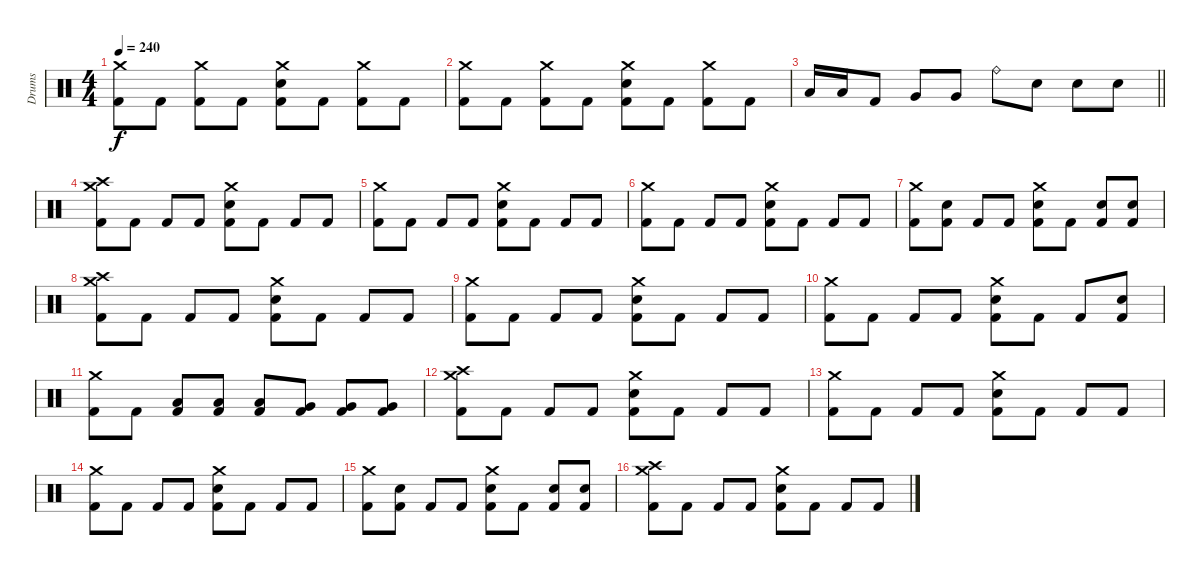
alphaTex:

\track ("Drums" "Drums") {instrument percussion}
\staff {score}
\articulation defaults
\ts (4 4)
\tempo 240
\clef neutral
\ks c
("Crash medium (hit)" "Kick (hit) 2").8{dy f} "Kick (hit) 2".8 ("Crash medium (hit)" "Kick (hit) 2").8 "Kick (hit) 2".8 ("Crash medium (hit)" "Electric Snare (hit)" "Kick (hit) 2").8 "Kick (hit) 2".8 ("Crash medium (hit)" "Kick (hit) 2").8 "Kick (hit) 2".8 |
("Crash medium (hit)" "Kick (hit) 2").8 "Kick (hit) 2".8 ("Crash medium (hit)" "Kick (hit) 2").8 "Kick (hit) 2".8 ("Crash medium (hit)" "Electric Snare (hit)" "Kick (hit) 2").8 "Kick (hit) 2".8 ("Crash medium (hit)" "Kick (hit) 2").8 "Kick (hit) 2".8 |
\barLineRight lightlight "Low Tom (hit)".16 "Low Tom (hit)".16 "Kick (hit) 2".8 "Very Low Tom (hit)".8 "Very Low Tom (hit)".8 "Ride (bell)".8 "Electric Snare (hit)".8 "Electric Snare (hit)".8 "Electric Snare (hit)".8
|
\section ("" "")
("Crash medium (hit)" "Crash high (hit)" "Kick (hit) 2").8 "Kick (hit) 2".8 "Kick (hit) 2".8 "Kick (hit) 2".8 ("Crash medium (hit)" "Electric Snare (hit)" "Kick (hit) 2").8 "Kick (hit) 2".8 "Kick (hit) 2".8 "Kick (hit) 2".8 |
("Crash medium (hit)" "Kick (hit) 2").8 "Kick (hit) 2".8 "Kick (hit) 2".8 "Kick (hit) 2".8 ("Crash medium (hit)" "Electric Snare (hit)" "Kick (hit) 2").8 "Kick (hit) 2".8 "Kick (hit) 2".8 "Kick (hit) 2".8 |
("Crash medium (hit)" "Kick (hit) 2").8 "Kick (hit) 2".8 "Kick (hit) 2".8 "Kick (hit) 2".8 ("Crash medium (hit)" "Electric Snare (hit)" "Kick (hit) 2").8 "Kick (hit) 2".8 "Kick (hit) 2".8 "Kick (hit) 2".8 |
("Crash medium (hit)" "Kick (hit) 2").8 ("Electric Snare (hit)" "Kick (hit) 2").8 "Kick (hit) 2".8 "Kick (hit) 2".8 ("Crash medium (hit)" "Electric Snare (hit)" "Kick (hit) 2").8 "Kick (hit) 2".8 ("Electric Snare (hit)" "Kick (hit) 2").8 ("Electric Snare (hit)" "Kick (hit) 2").8 |
("Crash medium (hit)" "Crash high (hit)" "Kick (hit) 2").8 "Kick (hit) 2".8 "Kick (hit) 2".8 "Kick (hit) 2".8 ("Crash medium (hit)" "Electric Snare (hit)" "Kick (hit) 2").8 "Kick (hit) 2".8 "Kick (hit) 2".8 "Kick (hit) 2".8 |
("Crash medium (hit)" "Kick (hit) 2").8 "Kick (hit) 2".8 "Kick (hit) 2".8 "Kick (hit) 2".8 ("Crash medium (hit)" "Electric Snare (hit)" "Kick (hit) 2").8 "Kick (hit) 2".8 "Kick (hit) 2".8 "Kick (hit) 2".8 |
("Crash medium (hit)" "Kick (hit) 2").8 "Kick (hit) 2".8 "Kick (hit) 2".8 "Kick (hit) 2".8 ("Crash medium (hit)" "Electric Snare (hit)" "Kick (hit) 2").8 "Kick (hit) 2".8 "Kick (hit) 2".8 ("Electric Snare (hit)" "Kick (hit) 2").8 |
("Crash medium (hit)" "Kick (hit) 2").8 "Kick (hit) 2".8 ("Low Tom (hit)" "Kick (hit) 2").8 ("Low Tom (hit)" "Kick (hit) 2").8 ("Low Tom (hit)" "Kick (hit) 2").8 ("Very Low Tom (hit)" "Kick (hit) 2").8 ("Very Low Tom (hit)" "Kick (hit) 2").8 ("Very Low Tom (hit)" "Kick (hit) 2").8 |
("Crash medium (hit)" "Crash high (hit)" "Kick (hit) 2").8 "Kick (hit) 2".8 "Kick (hit) 2".8 "Kick (hit) 2".8 ("Crash medium (hit)" "Electric Snare (hit)" "Kick (hit) 2").8 "Kick (hit) 2".8 "Kick (hit) 2".8 "Kick (hit) 2".8 |
("Crash medium (hit)" "Kick (hit) 2").8 "Kick (hit) 2".8 "Kick (hit) 2".8 "Kick (hit) 2".8 ("Crash medium (hit)" "Electric Snare (hit)" "Kick (hit) 2").8 "Kick (hit) 2".8 "Kick (hit) 2".8 "Kick (hit) 2".8 |
("Crash medium (hit)" "Kick (hit) 2").8 "Kick (hit) 2".8 "Kick (hit) 2".8 "Kick (hit) 2".8 ("Crash medium (hit)" "Electric Snare (hit)" "Kick (hit) 2").8 "Kick (hit) 2".8 "Kick (hit) 2".8 "Kick (hit) 2".8 |
("Crash medium (hit)" "Kick (hit) 2").8 ("Electric Snare (hit)" "Kick (hit) 2").8 "Kick (hit) 2".8 "Kick (hit) 2".8 ("Crash medium (hit)" "Electric Snare (hit)" "Kick (hit) 2").8 "Kick (hit) 2".8 ("Electric Snare (hit)" "Kick (hit) 2").8 ("Electric Snare (hit)" "Kick (hit) 2").8 |
("Crash medium (hit)" "Crash high (hit)" "Kick (hit) 2").8 "Kick (hit) 2".8 "Kick (hit) 2".8 "Kick (hit) 2".8 ("Crash medium (hit)" "Electric Snare (hit)" "Kick (hit) 2").8 "Kick (hit) 2".8 "Kick (hit) 2".8 "Kick (hit) 2".8
